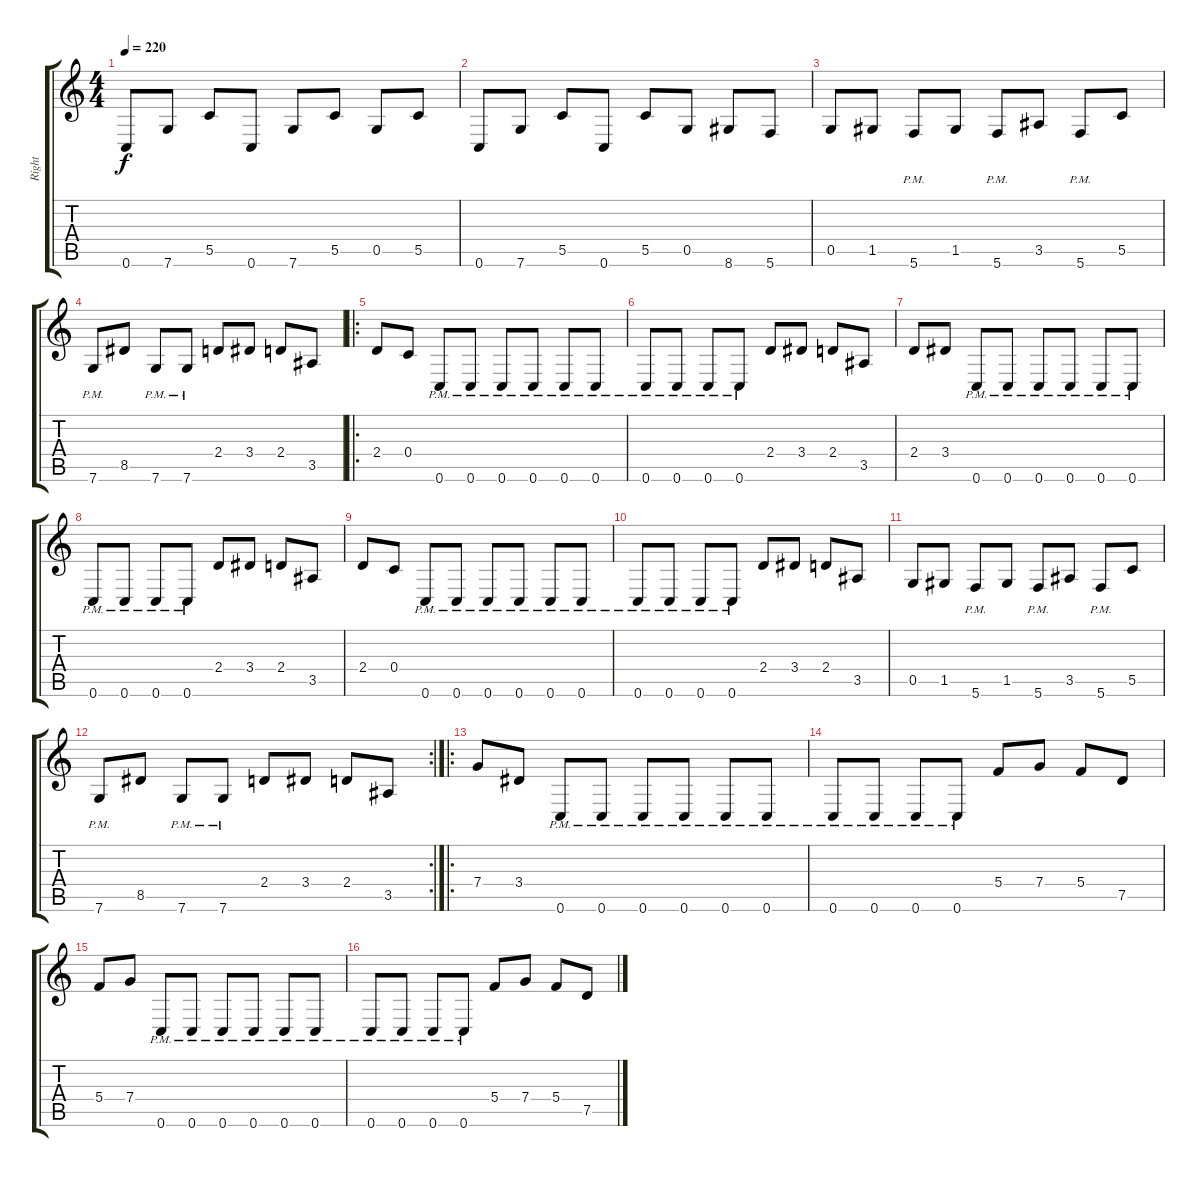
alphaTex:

\track ("Right" "Right") {instrument distortionguitar}
\staff {score tabs}
\tuning (D4 A3 F3 C3 G2 C2) {hide}
\ts (4 4)
\tempo 220
\clef g2
\ks c
0.6.8{dy f} 7.6.8 5.5.8 0.6.8 7.6.8 5.5.8 0.5.8 5.5.8 |
0.6.8 7.6.8 5.5.8 0.6.8 5.5.8 0.5.8 8.6.8 5.6.8 |
0.5.8 1.5.8 5.6{pm}.8 1.5.8 5.6{pm}.8 3.5.8 5.6{pm}.8 5.5.8 |
7.6{pm}.8 8.5.8 7.6{pm}.8 7.6{pm}.8 2.4.8 3.4.8 2.4.8 3.5.8 |
\ro
2.4.8 0.4.8 0.6{pm}.8 0.6{pm}.8 0.6{pm}.8 0.6{pm}.8 0.6{pm}.8 0.6{pm}.8 |
0.6{pm}.8 0.6{pm}.8 0.6{pm}.8 0.6{pm}.8 2.4.8 3.4.8 2.4.8 3.5.8 |
2.4.8 3.4.8 0.6{pm}.8 0.6{pm}.8 0.6{pm}.8 0.6{pm}.8 0.6{pm}.8 0.6{pm}.8 |
0.6{pm}.8 0.6{pm}.8 0.6{pm}.8 0.6{pm}.8 2.4.8 3.4.8 2.4.8 3.5.8 |
2.4.8 0.4.8 0.6{pm}.8 0.6{pm}.8 0.6{pm}.8 0.6{pm}.8 0.6{pm}.8 0.6{pm}.8 |
0.6{pm}.8 0.6{pm}.8 0.6{pm}.8 0.6{pm}.8 2.4.8 3.4.8 2.4.8 3.5.8 |
0.5.8 1.5.8 5.6{pm}.8 1.5.8 5.6{pm}.8 3.5.8 5.6{pm}.8 5.5.8 |
\rc 2
7.6{pm}.8 8.5.8 7.6{pm}.8 7.6{pm}.8 2.4.8 3.4.8 2.4.8 3.5.8 |
\ro
7.4.8 3.4.8 0.6{pm}.8 0.6{pm}.8 0.6{pm}.8 0.6{pm}.8 0.6{pm}.8 0.6{pm}.8 |
0.6{pm}.8 0.6{pm}.8 0.6{pm}.8 0.6{pm}.8 5.4.8 7.4.8 5.4.8 7.5.8 |
5.4.8 7.4.8 0.6{pm}.8 0.6{pm}.8 0.6{pm}.8 0.6{pm}.8 0.6{pm}.8 0.6{pm}.8 |
0.6{pm}.8 0.6{pm}.8 0.6{pm}.8 0.6{pm}.8 5.4.8 7.4.8 5.4.8 7.5.8
